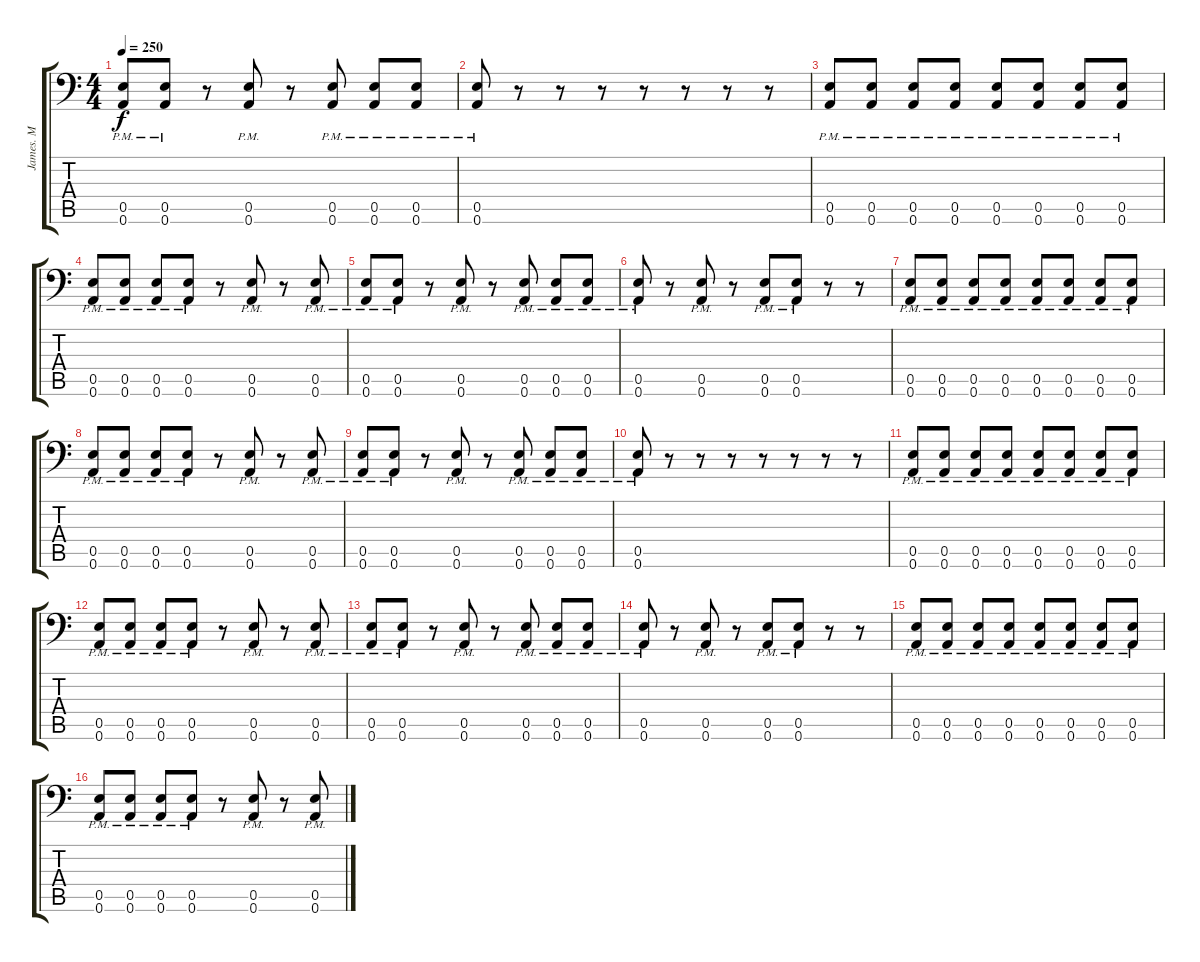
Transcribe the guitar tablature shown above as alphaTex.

\track ("James. M" "James. M") {instrument distortionguitar}
\staff {score tabs}
\tuning (B3 Gb3 D3 A2 E2 A1) {hide}
\ts (4 4)
\tempo 250
\clef f4
\ks c
(0.5{pm} 0.6{pm}).8{dy f} (0.5{pm} 0.6{pm}).8 r.8 (0.5{pm} 0.6{pm}).8 r.8 (0.5{pm} 0.6{pm}).8 (0.5{pm} 0.6{pm}).8 (0.5{pm} 0.6{pm}).8 |
(0.5{pm} 0.6{pm}).8 r.8 r.8 r.8 r.8 r.8 r.8 r.8 |
(0.5{pm} 0.6{pm}).8 (0.5{pm} 0.6{pm}).8 (0.5{pm} 0.6{pm}).8 (0.5{pm} 0.6{pm}).8 (0.5{pm} 0.6{pm}).8 (0.5{pm} 0.6{pm}).8 (0.5{pm} 0.6{pm}).8 (0.5{pm} 0.6{pm}).8 |
(0.5{pm} 0.6{pm}).8 (0.5{pm} 0.6{pm}).8 (0.5{pm} 0.6{pm}).8 (0.5{pm} 0.6{pm}).8 r.8 (0.5{pm} 0.6{pm}).8 r.8 (0.5{pm} 0.6{pm}).8 |
(0.5{pm} 0.6{pm}).8 (0.5{pm} 0.6{pm}).8 r.8 (0.5{pm} 0.6{pm}).8 r.8 (0.5{pm} 0.6{pm}).8 (0.5{pm} 0.6{pm}).8 (0.5{pm} 0.6{pm}).8 |
(0.5{pm} 0.6{pm}).8 r.8 (0.5{pm} 0.6{pm}).8 r.8 (0.5{pm} 0.6{pm}).8 (0.5{pm} 0.6{pm}).8 r.8 r.8 |
(0.5{pm} 0.6{pm}).8 (0.5{pm} 0.6{pm}).8 (0.5{pm} 0.6{pm}).8 (0.5{pm} 0.6{pm}).8 (0.5{pm} 0.6{pm}).8 (0.5{pm} 0.6{pm}).8 (0.5{pm} 0.6{pm}).8 (0.5{pm} 0.6{pm}).8 |
(0.5{pm} 0.6{pm}).8 (0.5{pm} 0.6{pm}).8 (0.5{pm} 0.6{pm}).8 (0.5{pm} 0.6{pm}).8 r.8 (0.5{pm} 0.6{pm}).8 r.8 (0.5{pm} 0.6{pm}).8 |
(0.5{pm} 0.6{pm}).8 (0.5{pm} 0.6{pm}).8 r.8 (0.5{pm} 0.6{pm}).8 r.8 (0.5{pm} 0.6{pm}).8 (0.5{pm} 0.6{pm}).8 (0.5{pm} 0.6{pm}).8 |
(0.5{pm} 0.6{pm}).8 r.8 r.8 r.8 r.8 r.8 r.8 r.8 |
(0.5{pm} 0.6{pm}).8 (0.5{pm} 0.6{pm}).8 (0.5{pm} 0.6{pm}).8 (0.5{pm} 0.6{pm}).8 (0.5{pm} 0.6{pm}).8 (0.5{pm} 0.6{pm}).8 (0.5{pm} 0.6{pm}).8 (0.5{pm} 0.6{pm}).8 |
(0.5{pm} 0.6{pm}).8 (0.5{pm} 0.6{pm}).8 (0.5{pm} 0.6{pm}).8 (0.5{pm} 0.6{pm}).8 r.8 (0.5{pm} 0.6{pm}).8 r.8 (0.5{pm} 0.6{pm}).8 |
(0.5{pm} 0.6{pm}).8 (0.5{pm} 0.6{pm}).8 r.8 (0.5{pm} 0.6{pm}).8 r.8 (0.5{pm} 0.6{pm}).8 (0.5{pm} 0.6{pm}).8 (0.5{pm} 0.6{pm}).8 |
(0.5{pm} 0.6{pm}).8 r.8 (0.5{pm} 0.6{pm}).8 r.8 (0.5{pm} 0.6{pm}).8 (0.5{pm} 0.6{pm}).8 r.8 r.8 |
(0.5{pm} 0.6{pm}).8 (0.5{pm} 0.6{pm}).8 (0.5{pm} 0.6{pm}).8 (0.5{pm} 0.6{pm}).8 (0.5{pm} 0.6{pm}).8 (0.5{pm} 0.6{pm}).8 (0.5{pm} 0.6{pm}).8 (0.5{pm} 0.6{pm}).8 |
(0.5{pm} 0.6{pm}).8 (0.5{pm} 0.6{pm}).8 (0.5{pm} 0.6{pm}).8 (0.5{pm} 0.6{pm}).8 r.8 (0.5{pm} 0.6{pm}).8 r.8 (0.5{pm} 0.6{pm}).8
